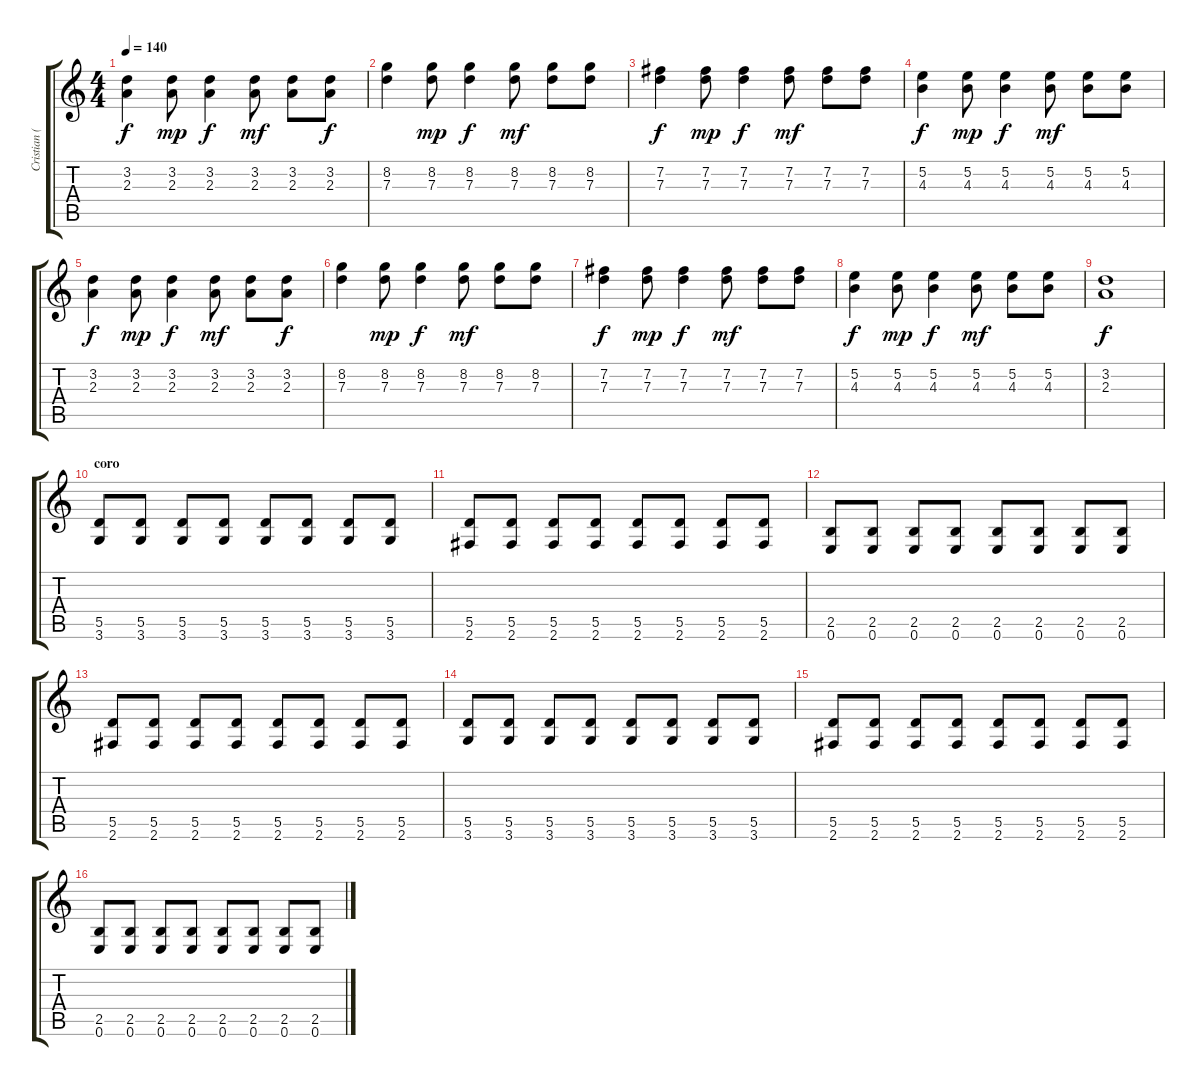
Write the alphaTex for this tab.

\track ("Cristian (guitarra)" "Cristian (") {instrument electricguitarclean}
\staff {score tabs}
\tuning (E4 B3 G3 D3 A2 E2) {hide}
\ts (4 4)
\tempo 140
\clef g2
\ks c
(3.2 2.3).4{dy f} (3.2 2.3).8{dy mp} (3.2 2.3).4{dy f} (3.2 2.3).8{dy mf} (3.2 2.3).8 (3.2 2.3).8{dy f} |
(8.2 7.3).4 (8.2 7.3).8{dy mp} (8.2 7.3).4{dy f} (8.2 7.3).8{dy mf} (8.2 7.3).8 (8.2 7.3).8 |
(7.2 7.3).4{dy f} (7.2 7.3).8{dy mp} (7.2 7.3).4{dy f} (7.2 7.3).8{dy mf} (7.2 7.3).8 (7.2 7.3).8 |
(5.2 4.3).4{dy f} (5.2 4.3).8{dy mp} (5.2 4.3).4{dy f} (5.2 4.3).8{dy mf} (5.2 4.3).8 (5.2 4.3).8 |
(3.2 2.3).4{dy f} (3.2 2.3).8{dy mp} (3.2 2.3).4{dy f} (3.2 2.3).8{dy mf} (3.2 2.3).8 (3.2 2.3).8{dy f} |
(8.2 7.3).4 (8.2 7.3).8{dy mp} (8.2 7.3).4{dy f} (8.2 7.3).8{dy mf} (8.2 7.3).8 (8.2 7.3).8 |
(7.2 7.3).4{dy f} (7.2 7.3).8{dy mp} (7.2 7.3).4{dy f} (7.2 7.3).8{dy mf} (7.2 7.3).8 (7.2 7.3).8 |
(5.2 4.3).4{dy f} (5.2 4.3).8{dy mp} (5.2 4.3).4{dy f} (5.2 4.3).8{dy mf} (5.2 4.3).8 (5.2 4.3).8 |
(3.2 2.3).1{dy f} |
\section ("" "coro")
(5.5 3.6).8{volume 10 balance 6} (5.5 3.6).8 (5.5 3.6).8 (5.5 3.6).8 (5.5 3.6).8 (5.5 3.6).8 (5.5 3.6).8 (5.5 3.6).8 |
(5.5 2.6).8 (5.5 2.6).8 (5.5 2.6).8 (5.5 2.6).8 (5.5 2.6).8 (5.5 2.6).8 (5.5 2.6).8 (5.5 2.6).8 |
(2.5 0.6).8 (2.5 0.6).8 (2.5 0.6).8 (2.5 0.6).8 (2.5 0.6).8 (2.5 0.6).8 (2.5 0.6).8 (2.5 0.6).8 |
(5.5 2.6).8 (5.5 2.6).8 (5.5 2.6).8 (5.5 2.6).8 (5.5 2.6).8 (5.5 2.6).8 (5.5 2.6).8 (5.5 2.6).8 |
(5.5 3.6).8 (5.5 3.6).8 (5.5 3.6).8 (5.5 3.6).8 (5.5 3.6).8 (5.5 3.6).8 (5.5 3.6).8 (5.5 3.6).8 |
(5.5 2.6).8 (5.5 2.6).8 (5.5 2.6).8 (5.5 2.6).8 (5.5 2.6).8 (5.5 2.6).8 (5.5 2.6).8 (5.5 2.6).8 |
(2.5 0.6).8 (2.5 0.6).8 (2.5 0.6).8 (2.5 0.6).8 (2.5 0.6).8 (2.5 0.6).8 (2.5 0.6).8 (2.5 0.6).8
